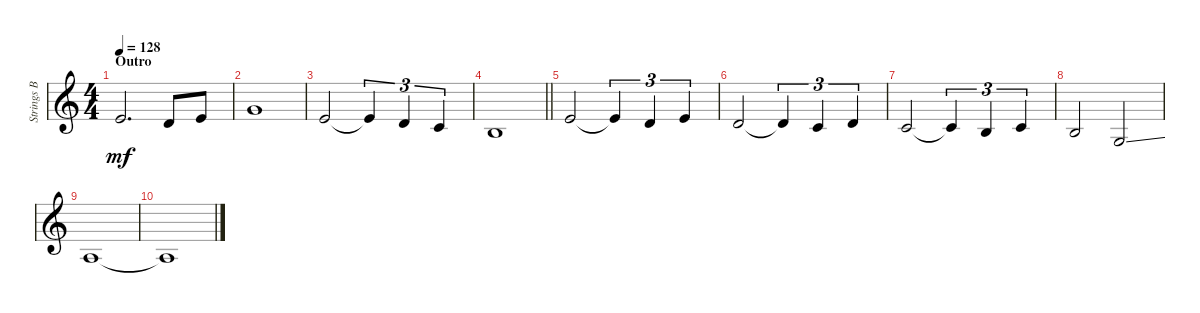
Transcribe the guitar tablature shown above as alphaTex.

\track ("Strings B" "Strings B") {instrument stringensemble1}
\staff {score}
\tuning (E4 B3 G3 D3 A2 E2) {hide}
\ts (4 4)
\section ("" "Outro")
\tempo 128
\clef g2
\ks c
9.3.2{d dy mf} 7.3.8 9.3.8 |
8.2.1 |
9.3.2 9.3{t}.4{tu (3 2)} 7.3.4{tu (3 2)} 10.4.4{tu (3 2)} |
\barLineRight lightlight
9.4.1 |
9.3.2 9.3{t}.4{tu (3 2)} 7.3.4{tu (3 2)} 9.3.4{tu (3 2)} |
7.3.2 7.3{t}.4{tu (3 2)} 10.4.4{tu (3 2)} 7.3.4{tu (3 2)} |
10.4.2 10.4{t}.4{tu (3 2)} 9.4.4{tu (3 2)} 10.4.4{tu (3 2)} |
9.4.2 10.5{ss}.2 |
12.5.1 |
12.5{t}.1
